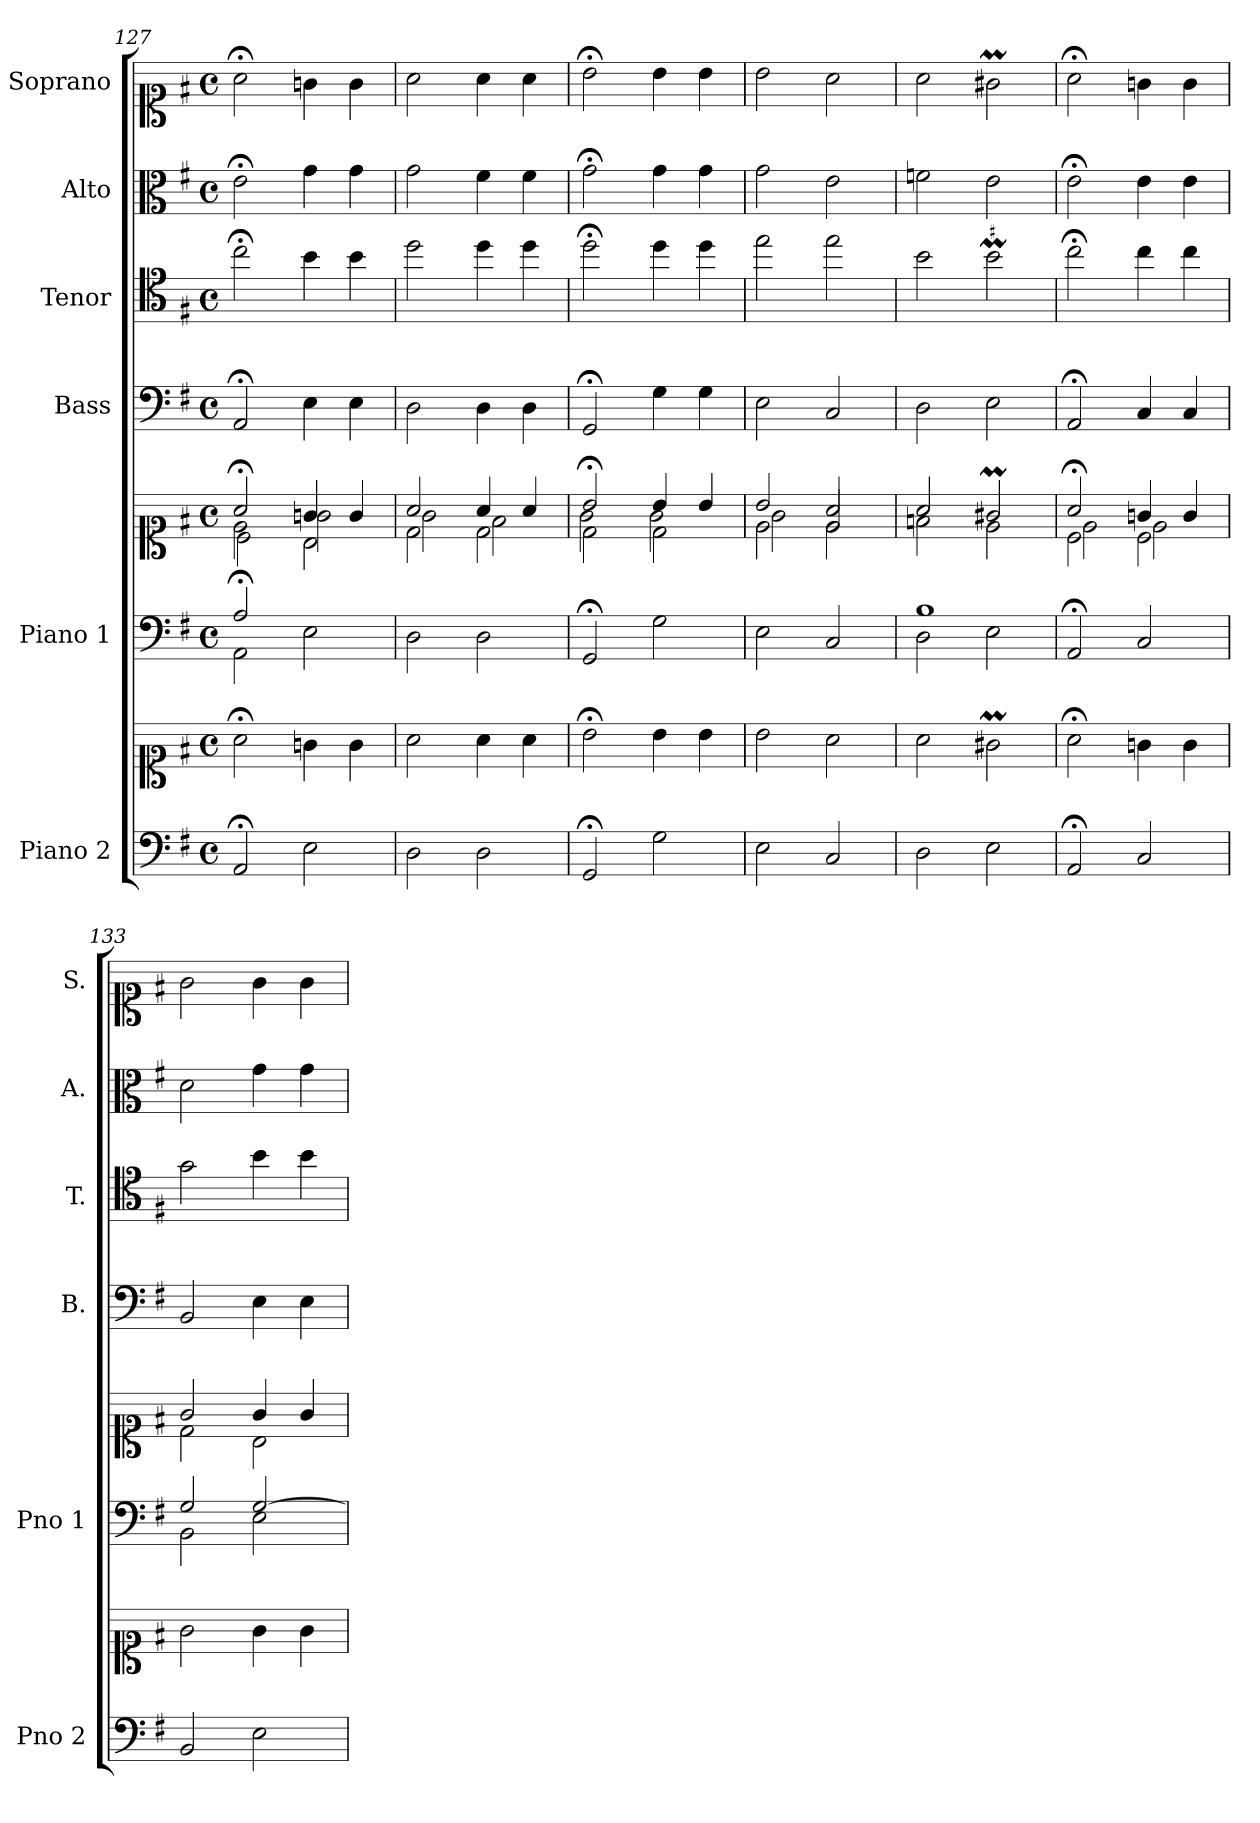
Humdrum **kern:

**kern	**kern	**kern	**kern	**kern	**kern	**kern	**kern
*part6	*part6	*part5	*part5	*part4	*part3	*part2	*part1
*staff8	*staff7	*staff6	*staff5	*staff4	*staff3	*staff2	*staff1
*I"Piano 2	*	*I"Piano 1	*	*I"Bass	*I"Tenor	*I"Alto	*I"Soprano
*I'Pno 2	*	*I'Pno 1	*	*I'B.	*I'T.	*I'A.	*I'S.
*clefF4	*clefC1	*clefF4	*clefC1	*clefF4	*clefC4	*clefC3	*clefC1
*	*	*	*	*	*ITrd7c12	*	*
*k[f#]	*k[f#]	*k[f#]	*k[f#]	*k[f#]	*k[f#]	*k[f#]	*k[f#]
*G:	*G:	*G:	*G:	*G:	*G:	*G:	*G:
*M4/4	*M4/4	*M4/4	*M4/4	*M4/4	*M4/4	*M4/4	*M4/4
*met(c)	*met(c)	*met(c)	*met(c)	*met(c)	*met(c)	*met(c)	*met(c)
=127	=127	=127	=127	=127	=127	=127	=127
*	*	*^	*^	*	*	*	*
*	*	*	*	*	*^	*	*	*	*
*	*	*	*	*	*	*^	*	*	*	*
2AA;/	2a;<\	2A;/	2AA\	2a;</	2ryy	2e\	2c\	2AA;</	2c;<\	2e;<\	2a;<\
2E\	4gn\	2ryy	2E\	4gn/	2B\	2g\	2ryy	4E\	4B\	4g\	4gn\
.	4g\	.	.	4g/	.	.	.	4E\	4B\	4g\	4g\
*	*	*v	*v	*	*	*	*	*	*	*	*
*	*	*	*	*	*v	*v	*	*	*	*
=128	=128	=128	=128	=128	=128	=128	=128	=128	=128
2D\	2a\	2D\	2a/	2d\	2g\	2D\	2d\	2g\	2a\
2D\	4a\	2D\	4a/	2d\	2f#\	4D\	4d\	4f#\	4a\
.	4a\	.	4a/	.	.	4D\	4d\	4f#\	4a\
=129	=129	=129	=129	=129	=129	=129	=129	=129	=129
2GG;/	2b;<\	2GG;/	2b;</	2d\	2g\	2GG;</	2d;<\	2g;<\	2b;<\
2G\	4b\	2G\	4b/	2d\	2g\	4G\	4d\	4g\	4b\
.	4b\	.	4b/	.	.	4G\	4d\	4g\	4b\
=130	=130	=130	=130	=130	=130	=130	=130	=130	=130
2E\	2b\	2E\	2b/	2e\	2g\	2E\	2e\	2g\	2b\
2C/	2a\	2C/	2a/	2e\	2e/	2C/	2e\	2e\	2a\
*	*	*	*	*v	*v	*	*	*	*
=131	=131	=131	=131	=131	=131	=131	=131	=131
*	*	*^	*	*	*	*	*	*
2D\	2a\	1B/	2D\	2a/	2fn\	2D\	2B\	2fn\	2a\
2E\	2g#Xm\	.	2E\	2g#Xm/	2e\	2E\	2BM\	2e\	2g#Xm\
*	*	*v	*v	*	*	*	*	*	*
=132	=132	=132	=132	=132	=132	=132	=132	=132
*	*	*	*	*^	*	*	*	*
2AA;/	2a;<\	2AA;/	2a;</	2c\	2e\	2AA;</	2c;<\	2e;<\	2a;<\
2C/	4gn\	2C/	4gn/	2c\	2e\	4C/	4c\	4e\	4gn\
.	4g\	.	4g/	.	.	4C/	4c\	4e\	4g\
*	*	*	*	*v	*v	*	*	*	*
!!LO:PB:g=z
=133	=133	=133	=133	=133	=133	=133	=133	=133
*	*	*^	*	*	*	*	*	*
2BB/	2g\	2G/	2BB\	2g/	2d\	2BB/	2G\	2d\	2g\
2E\	4g\	[>2G/	2E\	4g/	2B\	4E\	4B\	4g\	4g\
.	4g\	.	.	4g/	.	4E\	4B\	4g\	4g\
*	*	*v	*v	*	*	*	*	*	*
*	*	*	*v	*v	*	*	*	*
=	=	=	=	=	=	=	=
*-	*-	*-	*-	*-	*-	*-	*-
